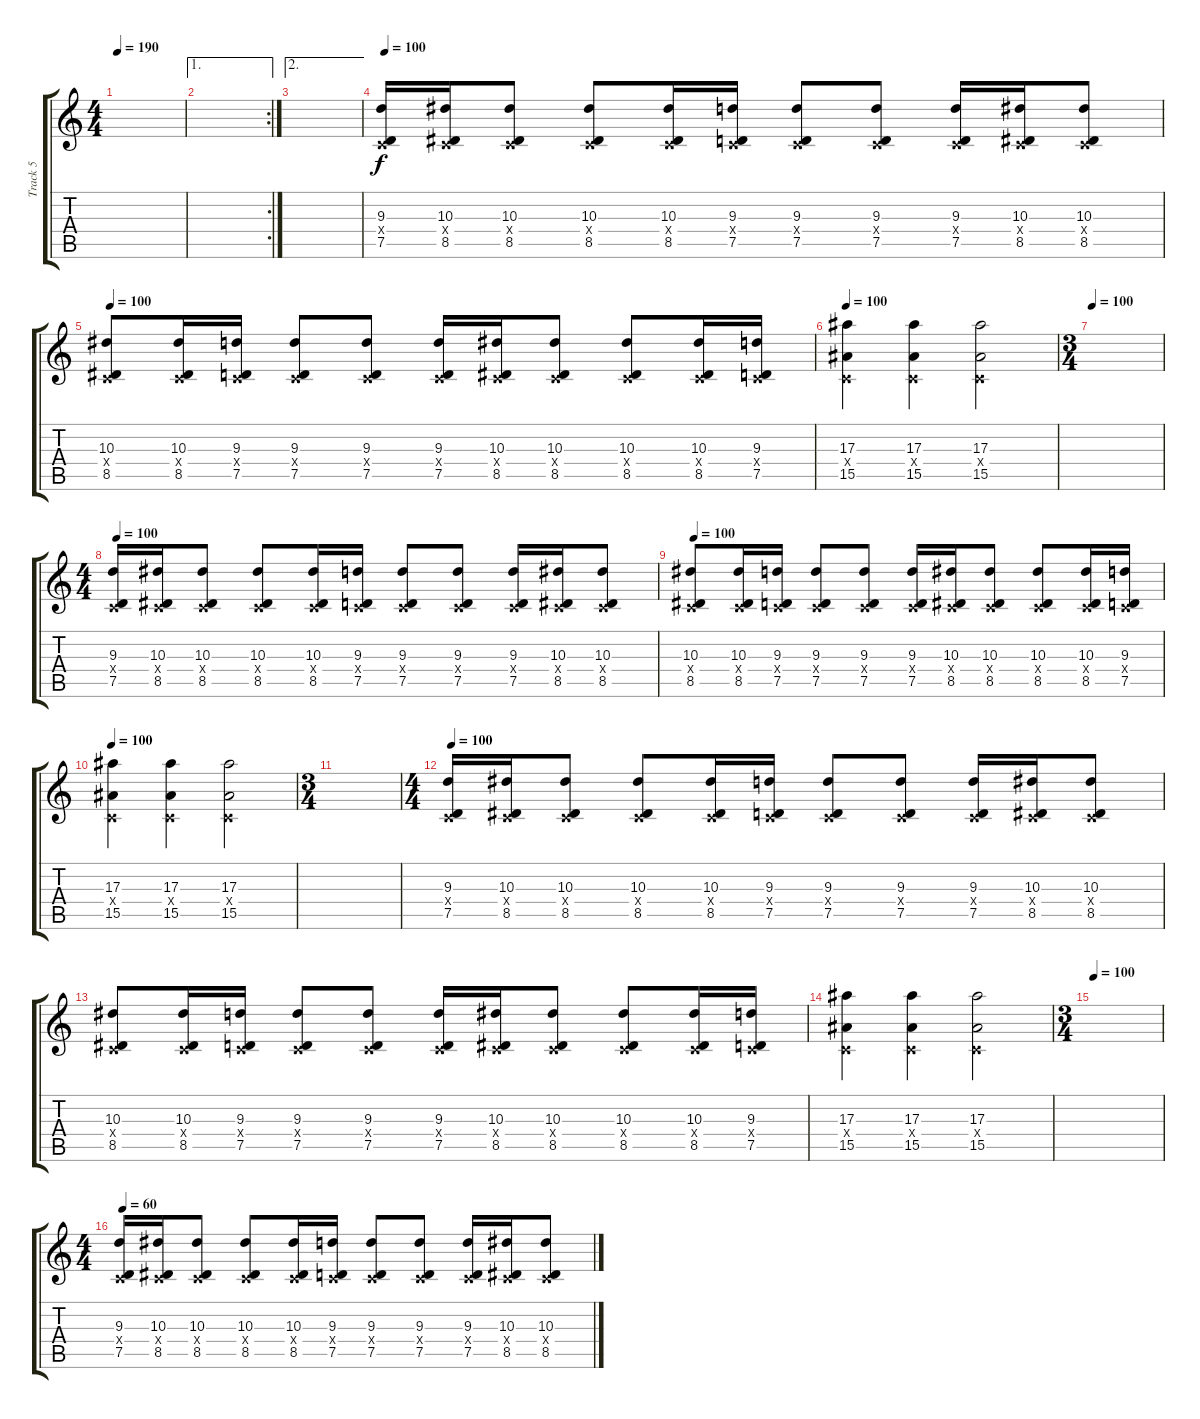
\track ("Track 5" "Track 5") {instrument acousticguitarsteel}
\staff {score tabs}
\tuning (D4 A3 F3 C3 G2 C2) {hide}
\ts (4 4)
\tempo 190
\clef g2
\ks c
|
\ae 1
\rc 2
|
\ae 2
|
\tempo 100
(9.3 0.4{x} 7.5).16{instrument distortionguitar} (10.3 0.4{x} 8.5).16 (10.3 0.4{x} 8.5).8 (10.3 0.4{x} 8.5).8 (10.3 0.4{x} 8.5).16 (9.3 0.4{x} 7.5).16 (9.3 0.4{x} 7.5).8 (9.3 0.4{x} 7.5).8 (9.3 0.4{x} 7.5).16 (10.3 0.4{x} 8.5).16 (10.3 0.4{x} 8.5).8 |
\tempo 100
(10.3 0.4{x} 8.5).8 (10.3 0.4{x} 8.5).16 (9.3 0.4{x} 7.5).16 (9.3 0.4{x} 7.5).8 (9.3 0.4{x} 7.5).8 (9.3 0.4{x} 7.5).16 (10.3 0.4{x} 8.5).16 (10.3 0.4{x} 8.5).8 (10.3 0.4{x} 8.5).8 (10.3 0.4{x} 8.5).16 (9.3 0.4{x} 7.5).16 |
\tempo 100
(17.3 0.4{x} 15.5).4 (17.3 0.4{x} 15.5).4 (17.3 0.4{x} 15.5).2 |
\ts (3 4)
\tempo 100
|
\ts (4 4)
\tempo 100
(9.3 0.4{x} 7.5).16{volume 11} (10.3 0.4{x} 8.5).16 (10.3 0.4{x} 8.5).8 (10.3 0.4{x} 8.5).8 (10.3 0.4{x} 8.5).16 (9.3 0.4{x} 7.5).16 (9.3 0.4{x} 7.5).8 (9.3 0.4{x} 7.5).8 (9.3 0.4{x} 7.5).16 (10.3 0.4{x} 8.5).16 (10.3 0.4{x} 8.5).8 |
\tempo 100
(10.3 0.4{x} 8.5).8 (10.3 0.4{x} 8.5).16 (9.3 0.4{x} 7.5).16 (9.3 0.4{x} 7.5).8 (9.3 0.4{x} 7.5).8 (9.3 0.4{x} 7.5).16 (10.3 0.4{x} 8.5).16 (10.3 0.4{x} 8.5).8 (10.3 0.4{x} 8.5).8 (10.3 0.4{x} 8.5).16 (9.3 0.4{x} 7.5).16 |
\tempo 100
(17.3 0.4{x} 15.5).4 (17.3 0.4{x} 15.5).4 (17.3 0.4{x} 15.5).2 |
\ts (3 4)
|
\ts (4 4)
\tempo 100
(9.3 0.4{x} 7.5).16{volume 11} (10.3 0.4{x} 8.5).16 (10.3 0.4{x} 8.5).8 (10.3 0.4{x} 8.5).8 (10.3 0.4{x} 8.5).16 (9.3 0.4{x} 7.5).16 (9.3 0.4{x} 7.5).8 (9.3 0.4{x} 7.5).8 (9.3 0.4{x} 7.5).16 (10.3 0.4{x} 8.5).16 (10.3 0.4{x} 8.5).8 |
(10.3 0.4{x} 8.5).8 (10.3 0.4{x} 8.5).16 (9.3 0.4{x} 7.5).16 (9.3 0.4{x} 7.5).8 (9.3 0.4{x} 7.5).8 (9.3 0.4{x} 7.5).16 (10.3 0.4{x} 8.5).16 (10.3 0.4{x} 8.5).8 (10.3 0.4{x} 8.5).8 (10.3 0.4{x} 8.5).16 (9.3 0.4{x} 7.5).16 |
(17.3 0.4{x} 15.5).4 (17.3 0.4{x} 15.5).4 (17.3 0.4{x} 15.5).2 |
\ts (3 4)
\tempo 100
|
\ts (4 4)
\tempo 60
(9.3 0.4{x} 7.5).16{volume 11} (10.3 0.4{x} 8.5).16 (10.3 0.4{x} 8.5).8 (10.3 0.4{x} 8.5).8 (10.3 0.4{x} 8.5).16 (9.3 0.4{x} 7.5).16 (9.3 0.4{x} 7.5).8 (9.3 0.4{x} 7.5).8 (9.3 0.4{x} 7.5).16 (10.3 0.4{x} 8.5).16 (10.3 0.4{x} 8.5).8
